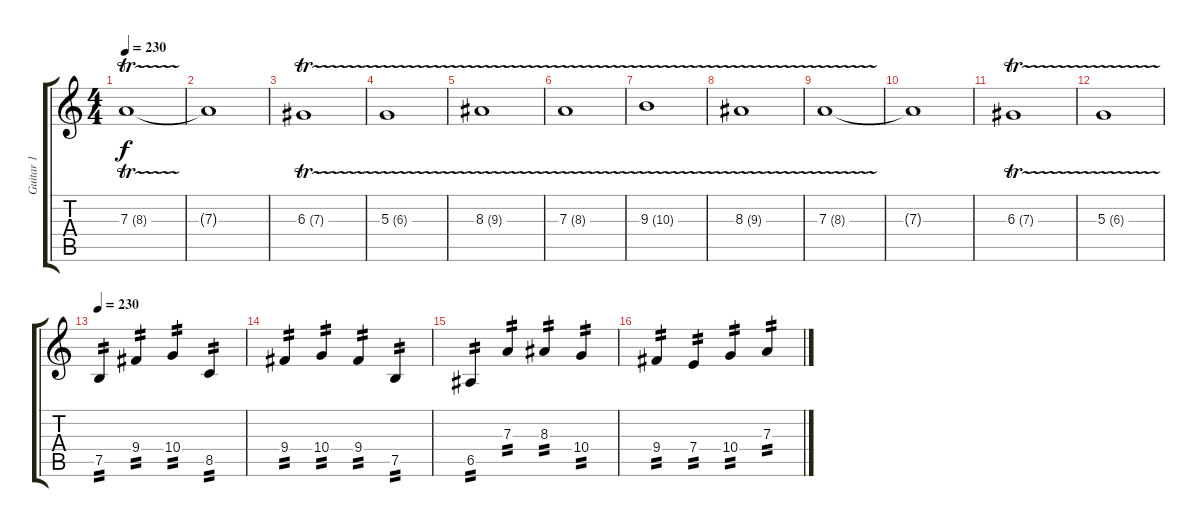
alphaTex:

\track ("Guitar 1" "Guitar 1") {instrument distortionguitar}
\staff {score tabs}
\tuning (B3 Ab3 D3 A2 E2 B1) {hide}
\ts (4 4)
\tempo 230
\clef g2
\ks c
7.3{tr (8 16)}.1{dy f} |
7.3{t}.1 |
6.3{tr (7 16)}.1 |
5.3{tr (6 16)}.1 |
8.3{tr (9 16)}.1 |
7.3{tr (8 16)}.1 |
9.3{tr (10 16)}.1 |
8.3{tr (9 16)}.1 |
7.3{tr (8 16)}.1 |
7.3{t}.1 |
6.3{tr (7 16)}.1 |
5.3{tr (6 16)}.1 |
\tempo 230
7.5.4{tp 2} 9.4.4{tp 2} 10.4.4{tp 2} 8.5.4{tp 2} |
9.4.4{tp 2} 10.4.4{tp 2} 9.4.4{tp 2} 7.5.4{tp 2} |
6.5.4{tp 2} 7.3.4{tp 2} 8.3.4{tp 2} 10.4.4{tp 2} |
9.4.4{tp 2} 7.4.4{tp 2} 10.4.4{tp 2} 7.3.4{tp 2}
